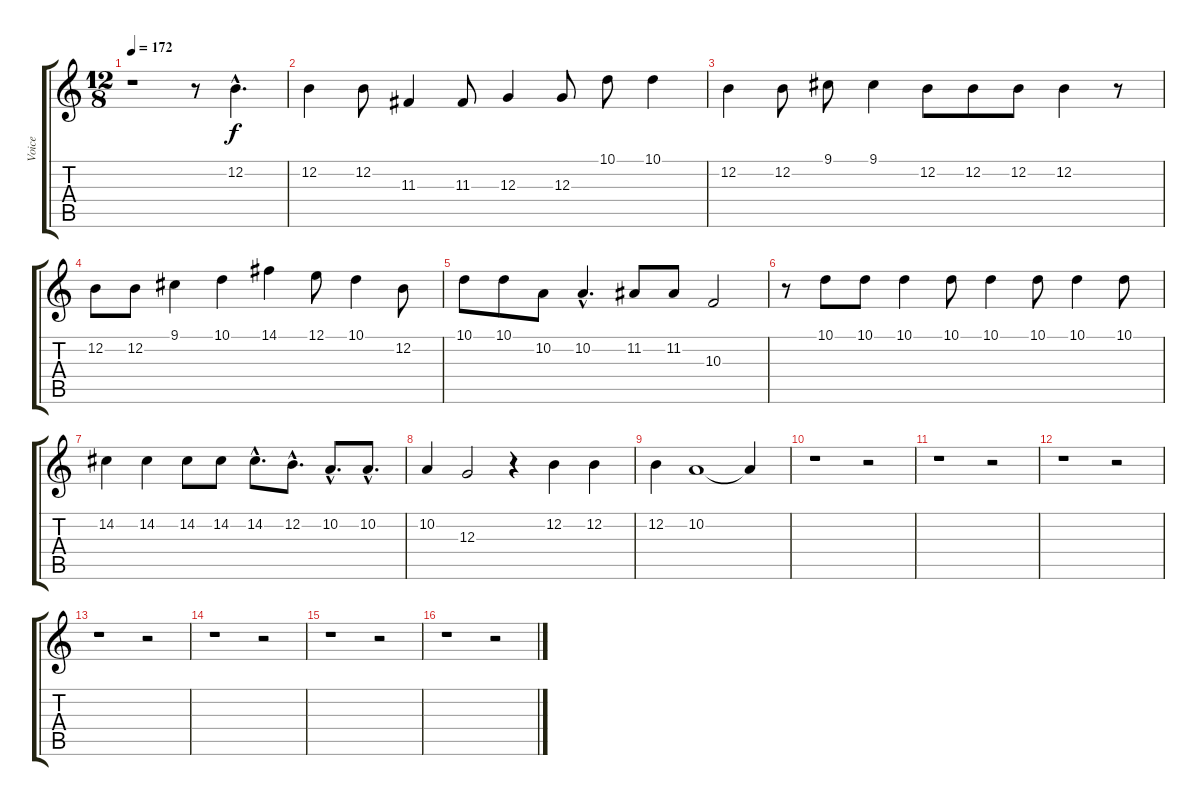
\track ("Voice" "Voice") {instrument flute}
\staff {score tabs}
\tuning (E4 B3 G3 D3 A2 E2) {hide}
\ts (12 8)
\tempo 172
\clef g2
\ks c
r.1{dy f} r.8 12.2{hac}.4{d} |
12.2.4 12.2.8 11.3.4 11.3.8 12.3.4 12.3.8 10.1.8 10.1.4 |
12.2.4 12.2.8 9.1.8 9.1.4 12.2.8 12.2.8 12.2.8 12.2.4 r.8 |
12.2.8 12.2.8 9.1.4 10.1.4 14.1.4 12.1.8 10.1.4 12.2.8 |
10.1.8 10.1.8 10.2.8 10.2{hac}.4{d} 11.2.8 11.2.8 10.3.2 |
r.8 10.1.8 10.1.8 10.1.4 10.1.8 10.1.4 10.1.8 10.1.4 10.1.8 |
14.2.4 14.2.4 14.2.8 14.2.8 14.2{hac}.8{d} 12.2{hac}.8{d} 10.2{hac}.8{d} 10.2{hac}.8{d} |
10.2.4 12.3.2 r.4 12.2.4 12.2.4 |
12.2.4 10.2.1 10.2{t}.4 |
r.1 r.2 |
r.1 r.2 |
r.1 r.2 |
r.1 r.2 |
r.1 r.2 |
r.1 r.2 |
r.1 r.2
